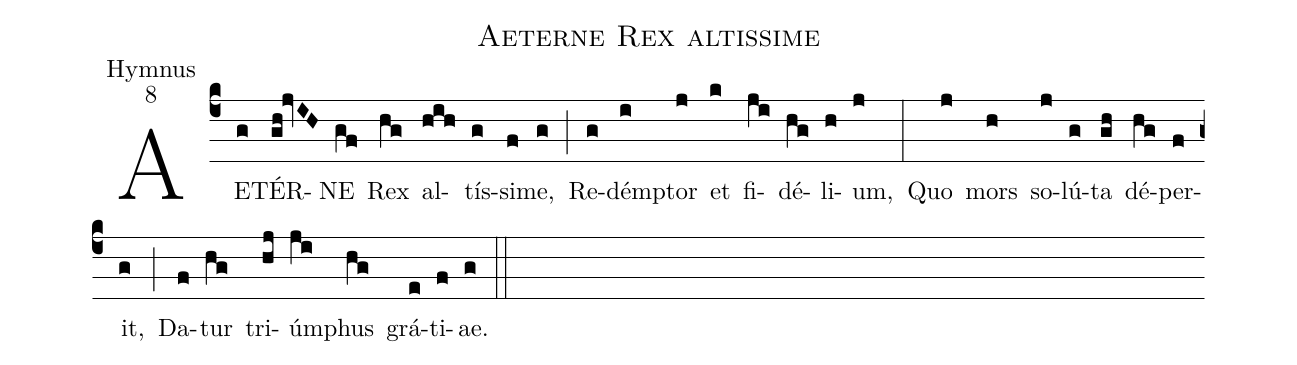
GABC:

name:Aeterne Rex altissime;
office-part:Hymnus;
mode:8;
%%
(c4) AE(g)TÉR(gh!jvIH)NE(gf) Rex(hg) al(hih)tís(g)si(f)me,(g) (;) Re(g)dém(i)ptor(j) et(k) fi(ji)dé(hg)li(h)um,(j) (:) Quo(j) mors(h) so(j)lú(g)ta(gh) dé(hg)per(f)it,(g) (;) Da(f)tur(hg) tri(hj)úm(ji)phus(hg) grá(e)ti(f)ae.(g) (::)
